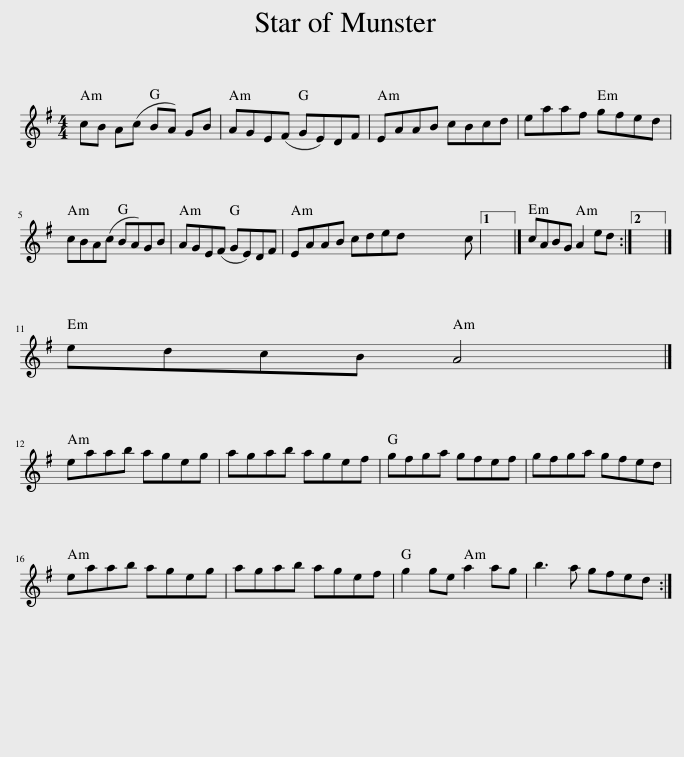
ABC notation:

X:1
L:1/8
M:4/4
I:linebreak $
K:G
V:1 treble
V:1
 cB A(c BA) GB | AGE(F GE)DF | EAAB cBcd | eaaf gfed |$ cBA(c BA)GB | %5
 AGE(F GE)DF | EAAB cded x18 c |1 x8 |] cABG A2 ed :|2 x8 |]$ %10
 edcB A4 |]$ eaab ageg | agab agef | gfga gfef | gfga gfed |$ %15
 eaab ageg | agab agef | g2 ge a2 ag | b3 a gfed :| %19
